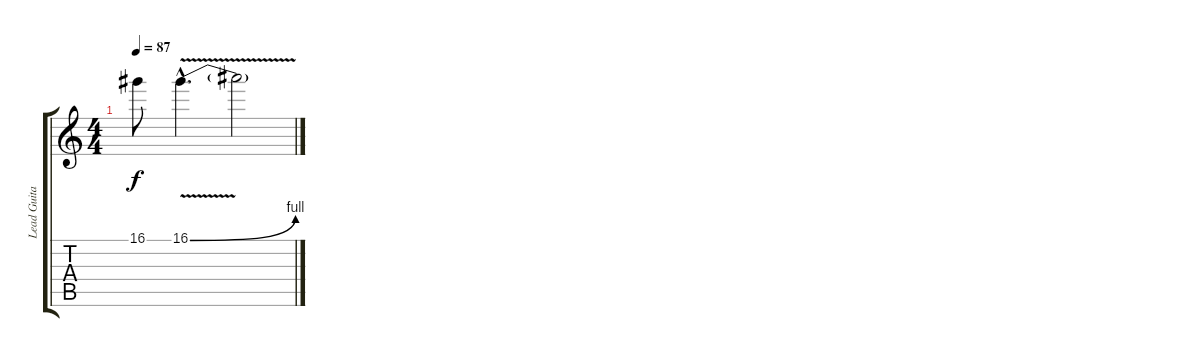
\track ("Lead Guitar" "Lead Guita") {instrument distortionguitar}
\staff {score tabs}
\tuning (E4 B3 G3 D3 A2 E2) {hide}
\ts (4 4)
\tempo 87
\clef g2
\ks c
16.1{t}.8{dy f} 16.1{be (bend 0 0 60 4) v hac}.4{d} 16.1{t}.2
